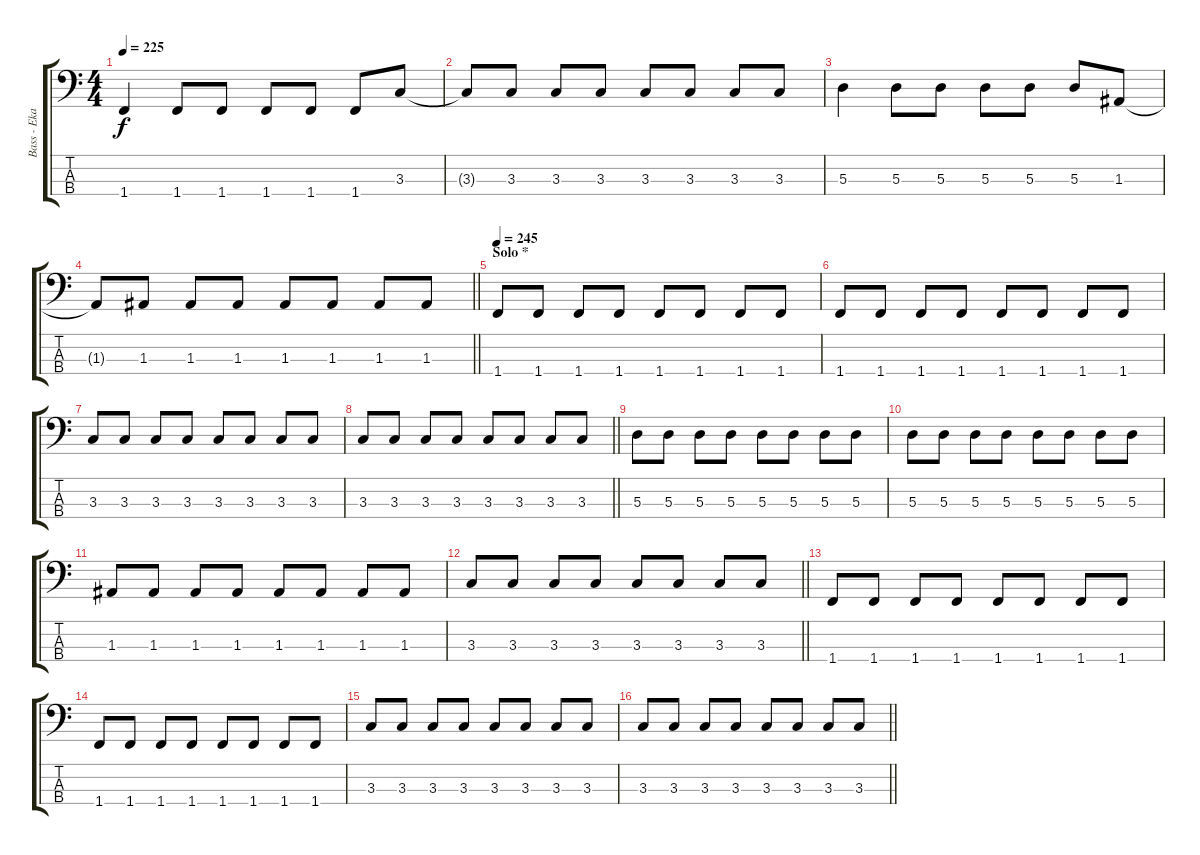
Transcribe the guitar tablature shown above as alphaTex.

\track ("Bass - Eka Rock" "Bass - Eka") {instrument electricbasspick}
\staff {score tabs}
\tuning (G2 D2 A1 E1) {hide}
\ts (4 4)
\tempo 225
\clef f4
\ks c
1.4.4{dy f} 1.4.8 1.4.8 1.4.8 1.4.8 1.4.8 3.3.8 |
3.3{t}.8 3.3.8 3.3.8 3.3.8 3.3.8 3.3.8 3.3.8 3.3.8 |
5.3.4 5.3.8 5.3.8 5.3.8 5.3.8 5.3.8 1.3.8 |
\barLineRight lightlight
1.3{t}.8 1.3.8 1.3.8 1.3.8 1.3.8 1.3.8 1.3.8 1.3.8 |
\section ("" "Solo *")
\tempo 245
1.4.8 1.4.8 1.4.8 1.4.8 1.4.8 1.4.8 1.4.8 1.4.8 |
1.4.8 1.4.8 1.4.8 1.4.8 1.4.8 1.4.8 1.4.8 1.4.8 |
3.3.8 3.3.8 3.3.8 3.3.8 3.3.8 3.3.8 3.3.8 3.3.8 |
\barLineRight lightlight
3.3.8 3.3.8 3.3.8 3.3.8 3.3.8 3.3.8 3.3.8 3.3.8 |
5.3.8 5.3.8 5.3.8 5.3.8 5.3.8 5.3.8 5.3.8 5.3.8 |
5.3.8 5.3.8 5.3.8 5.3.8 5.3.8 5.3.8 5.3.8 5.3.8 |
1.3.8 1.3.8 1.3.8 1.3.8 1.3.8 1.3.8 1.3.8 1.3.8 |
\barLineRight lightlight
3.3.8 3.3.8 3.3.8 3.3.8 3.3.8 3.3.8 3.3.8 3.3.8 |
1.4.8 1.4.8 1.4.8 1.4.8 1.4.8 1.4.8 1.4.8 1.4.8 |
1.4.8 1.4.8 1.4.8 1.4.8 1.4.8 1.4.8 1.4.8 1.4.8 |
3.3.8 3.3.8 3.3.8 3.3.8 3.3.8 3.3.8 3.3.8 3.3.8 |
\barLineRight lightlight
3.3.8 3.3.8 3.3.8 3.3.8 3.3.8 3.3.8 3.3.8 3.3.8
